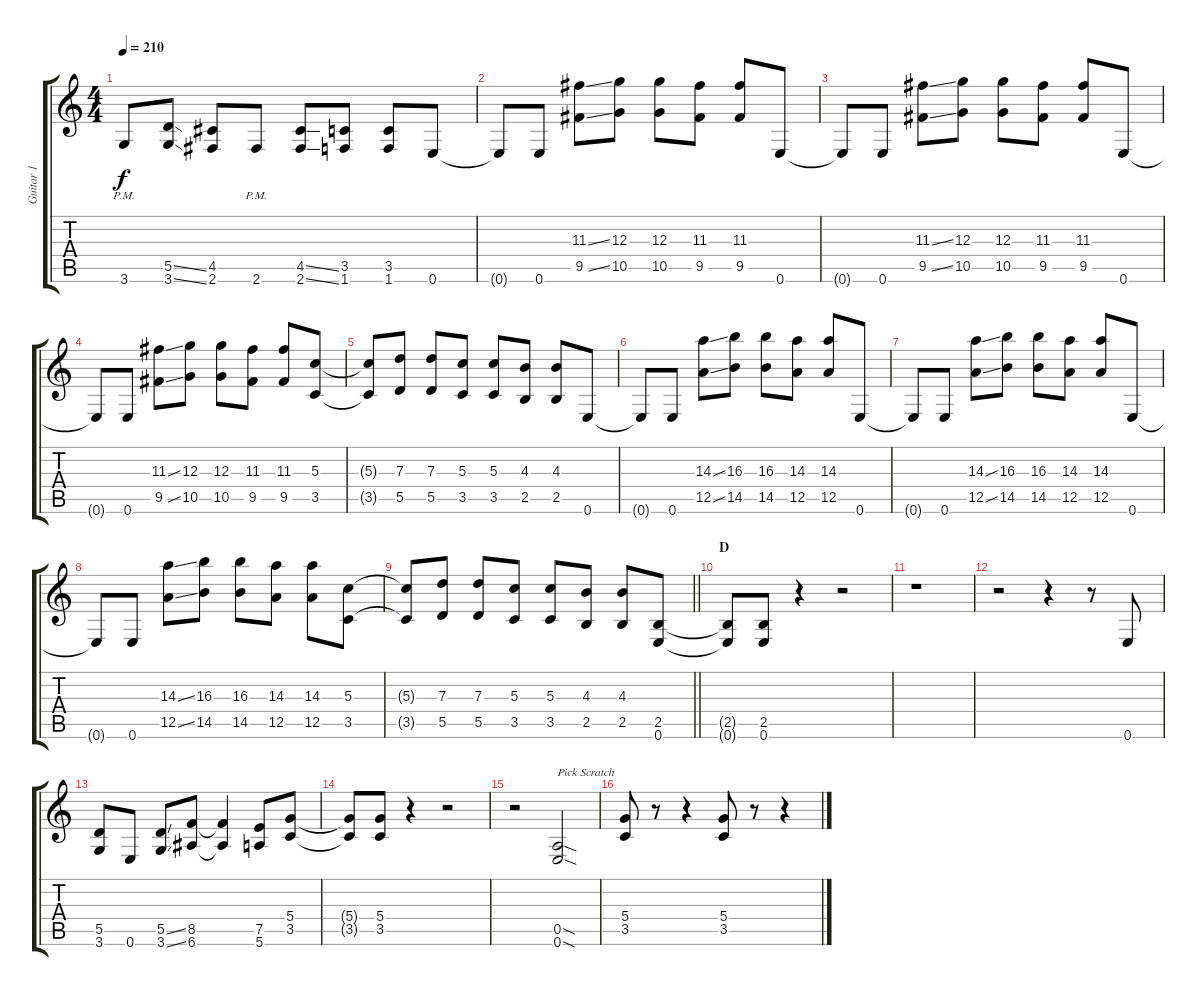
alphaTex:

\track ("Guitar 1" "Guitar 1") {instrument distortionguitar}
\staff {score tabs}
\tuning (E4 B3 G3 D3 A2 E2) {hide}
\ts (4 4)
\tempo 210
\clef g2
\ks c
3.6{pm}.8{dy f} (5.5{ss} 3.6{ss}).8 (4.5 2.6).8 2.6{pm}.8 (4.5{ss} 2.6{ss}).8 (3.5 1.6).8 (3.5 1.6).8 0.6.8 |
0.6{t}.8 0.6.8 (11.3{ss} 9.5{ss}).8 (12.3 10.5).8 (12.3 10.5).8 (11.3 9.5).8 (11.3 9.5).8 0.6.8 |
0.6{t}.8 0.6.8 (11.3{ss} 9.5{ss}).8 (12.3 10.5).8 (12.3 10.5).8 (11.3 9.5).8 (11.3 9.5).8 0.6.8 |
0.6{t}.8 0.6.8 (11.3{ss} 9.5{ss}).8 (12.3 10.5).8 (12.3 10.5).8 (11.3 9.5).8 (11.3 9.5).8 (5.3 3.5).8 |
(5.3{t} 3.5{t}).8 (7.3 5.5).8 (7.3 5.5).8 (5.3 3.5).8 (5.3 3.5).8 (4.3 2.5).8 (4.3 2.5).8 0.6.8 |
0.6{t}.8 0.6.8 (14.3{ss} 12.5{ss}).8 (16.3 14.5).8 (16.3 14.5).8 (14.3 12.5).8 (14.3 12.5).8 0.6.8 |
0.6{t}.8 0.6.8 (14.3{ss} 12.5{ss}).8 (16.3 14.5).8 (16.3 14.5).8 (14.3 12.5).8 (14.3 12.5).8 0.6.8 |
0.6{t}.8 0.6.8 (14.3{ss} 12.5{ss}).8 (16.3 14.5).8 (16.3 14.5).8 (14.3 12.5).8 (14.3 12.5).8 (5.3 3.5).8 |
\barLineRight lightlight
(5.3{t} 3.5{t}).8 (7.3 5.5).8 (7.3 5.5).8 (5.3 3.5).8 (5.3 3.5).8 (4.3 2.5).8 (4.3 2.5).8 (2.5 0.6).8 |
\section ("" "D")
(2.5{t} 0.6{t}).8 (2.5 0.6).8 r.4 r.2 |
r.1 |
r.2 r.4 r.8 0.6.8 |
(5.5 3.6).8 0.6.8 (5.5{ss} 3.6{ss}).8 (8.5 6.6).8 (8.5{t} 6.6{t}).4 (7.5 5.6).8 (5.4 3.5).8 |
(5.4{t} 3.5{t}).8 (5.4 3.5).8 r.4 r.2 |
r.2 (0.5{sod} 0.6{sod}).2{txt "Pick Scratch"} |
(5.4 3.5).8 r.8 r.4 (5.4 3.5).8 r.8 r.4
